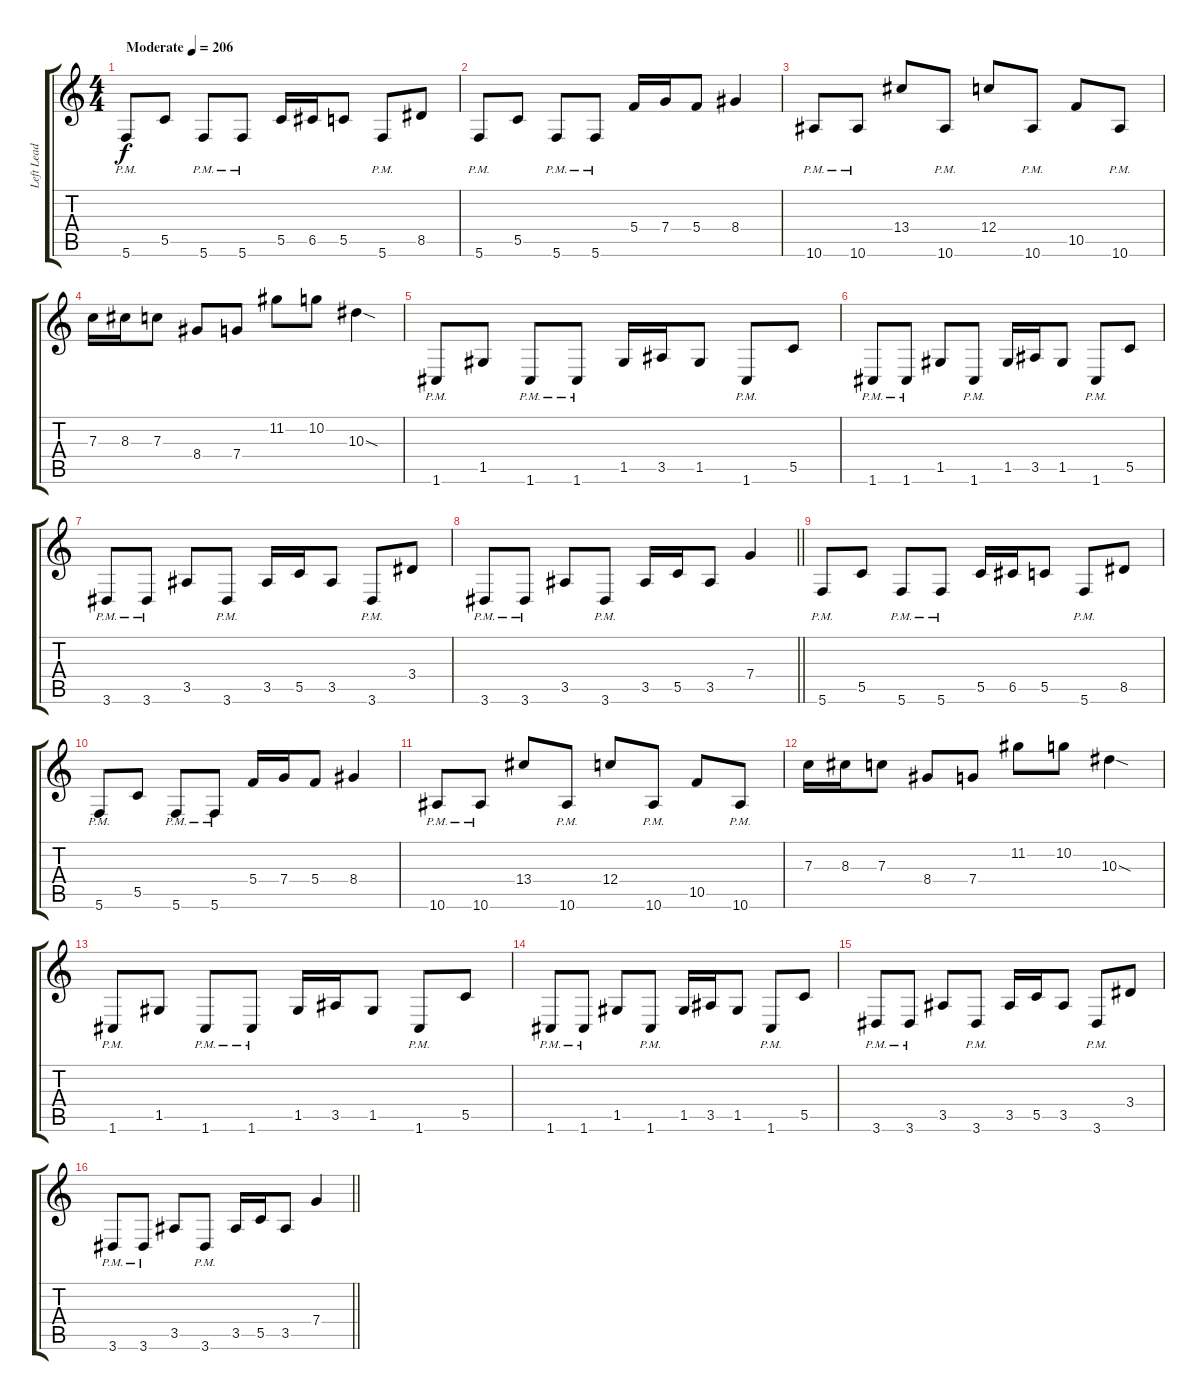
\track ("Left Lead" "Left Lead") {instrument distortionguitar}
\staff {score tabs}
\tuning (D4 A3 F3 C3 G2 C2) {hide}
\ts (4 4)
\section ("" "")
\tempo (206 "Moderate")
\clef g2
\ks c
5.6{pm}.8{dy f instrument distortionguitar} 5.5.8 5.6{pm}.8 5.6{pm}.8 5.5.16 6.5.16 5.5.8 5.6{pm}.8 8.5.8 |
5.6{pm}.8 5.5.8 5.6{pm}.8 5.6{pm}.8 5.4.16 7.4.16 5.4.8 8.4.4 |
10.6{pm}.8 10.6{pm}.8 13.4.8 10.6{pm}.8 12.4.8 10.6{pm}.8 10.5.8 10.6{pm}.8 |
7.3.16 8.3.16 7.3.8 8.4.8 7.4.8 11.2.8 10.2.8 10.3{sod}.4 |
1.6{pm}.8 1.5.8 1.6{pm}.8 1.6{pm}.8 1.5.16 3.5.16 1.5.8 1.6{pm}.8 5.5.8 |
1.6{pm}.8 1.6{pm}.8 1.5.8 1.6{pm}.8 1.5.16 3.5.16 1.5.8 1.6{pm}.8 5.5.8 |
3.6{pm}.8 3.6{pm}.8 3.5.8 3.6{pm}.8 3.5.16 5.5.16 3.5.8 3.6{pm}.8 3.4.8 |
\barLineRight lightlight
3.6{pm}.8 3.6{pm}.8 3.5.8 3.6{pm}.8 3.5.16 5.5.16 3.5.8 7.4.4 |
\section ("" "")
5.6{pm}.8 5.5.8 5.6{pm}.8 5.6{pm}.8 5.5.16 6.5.16 5.5.8 5.6{pm}.8 8.5.8 |
5.6{pm}.8 5.5.8 5.6{pm}.8 5.6{pm}.8 5.4.16 7.4.16 5.4.8 8.4.4 |
10.6{pm}.8 10.6{pm}.8 13.4.8 10.6{pm}.8 12.4.8 10.6{pm}.8 10.5.8 10.6{pm}.8 |
7.3.16 8.3.16 7.3.8 8.4.8 7.4.8 11.2.8 10.2.8 10.3{sod}.4 |
1.6{pm}.8 1.5.8 1.6{pm}.8 1.6{pm}.8 1.5.16 3.5.16 1.5.8 1.6{pm}.8 5.5.8 |
1.6{pm}.8 1.6{pm}.8 1.5.8 1.6{pm}.8 1.5.16 3.5.16 1.5.8 1.6{pm}.8 5.5.8 |
3.6{pm}.8 3.6{pm}.8 3.5.8 3.6{pm}.8 3.5.16 5.5.16 3.5.8 3.6{pm}.8 3.4.8 |
\barLineRight lightlight
3.6{pm}.8 3.6{pm}.8 3.5.8 3.6{pm}.8 3.5.16 5.5.16 3.5.8 7.4.4
